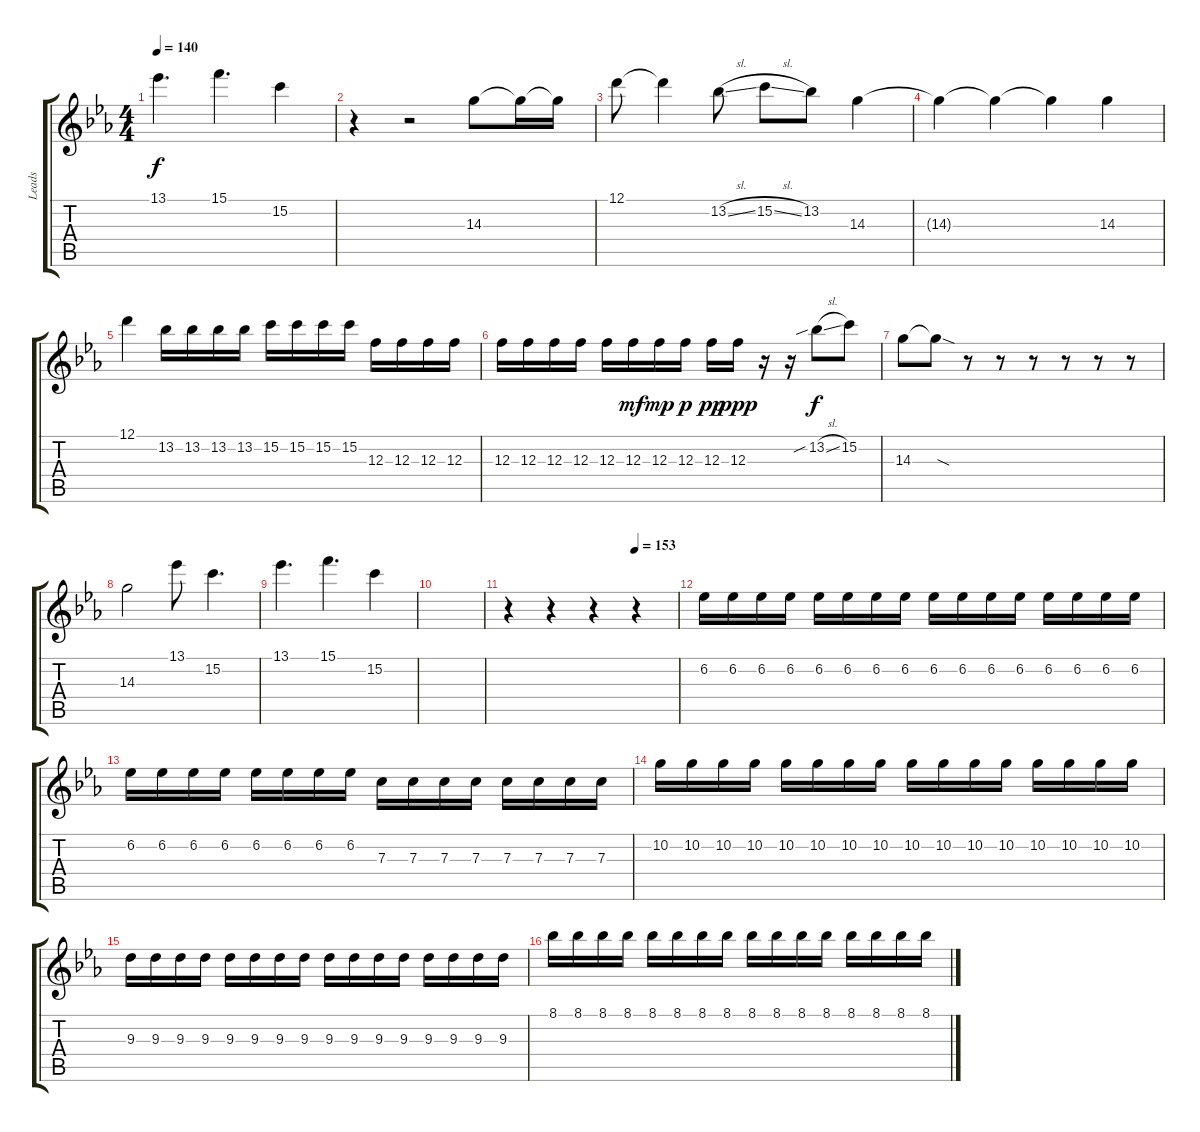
\track ("Leads" "Leads") {instrument distortionguitar}
\staff {score tabs}
\tuning (D4 A3 F3 C3 G2 C2) {hide}
\ts (4 4)
\tempo 140
\clef g2
\ks cminor
13.1.4{d dy f} 15.1.4{d} 15.2.4 |
r.4 r.2 14.3.8 14.3{t}.16 14.3{t}.16 |
12.1.8 12.1{t}.4 13.2{sl}.8 15.2{sl}.8 13.2.8 14.3.4 |
14.3{t}.4 14.3{t}.4 14.3{t}.4 14.3.4 |
12.1.4 13.2.16 13.2.16 13.2.16 13.2.16 15.2.16 15.2.16 15.2.16 15.2.16 12.3.16 12.3.16 12.3.16 12.3.16 |
12.3.16 12.3.16 12.3.16 12.3.16 12.3.16 12.3.16{dy mf} 12.3.16{dy mp} 12.3.16{dy p} 12.3.16{dy pp} 12.3.16{dy ppp} r.16 r.16 13.2{sib sl}.8{dy f} 15.2.8 |
14.3.8 14.3{sod t}.8 r.8 r.8 r.8 r.8 r.8 r.8 |
14.3.2 13.1.8 15.2.4{d} |
13.1.4{d} 15.1.4{d} 15.2.4 |
|
\tempo (153 0.75)
r.4 r.4 r.4 r.4 |
6.2.16{volume 16 balance 11 instrument distortionguitar} 6.2.16 6.2.16 6.2.16 6.2.16 6.2.16 6.2.16 6.2.16 6.2.16 6.2.16 6.2.16 6.2.16 6.2.16 6.2.16 6.2.16 6.2.16 |
6.2.16 6.2.16 6.2.16 6.2.16 6.2.16 6.2.16 6.2.16 6.2.16 7.3.16 7.3.16 7.3.16 7.3.16 7.3.16 7.3.16 7.3.16 7.3.16 |
10.2.16 10.2.16 10.2.16 10.2.16 10.2.16 10.2.16 10.2.16 10.2.16 10.2.16 10.2.16 10.2.16 10.2.16 10.2.16 10.2.16 10.2.16 10.2.16 |
9.3.16 9.3.16 9.3.16 9.3.16 9.3.16 9.3.16 9.3.16 9.3.16 9.3.16 9.3.16 9.3.16 9.3.16 9.3.16 9.3.16 9.3.16 9.3.16 |
8.1.16 8.1.16 8.1.16 8.1.16 8.1.16 8.1.16 8.1.16 8.1.16 8.1.16 8.1.16 8.1.16 8.1.16 8.1.16 8.1.16 8.1.16 8.1.16
